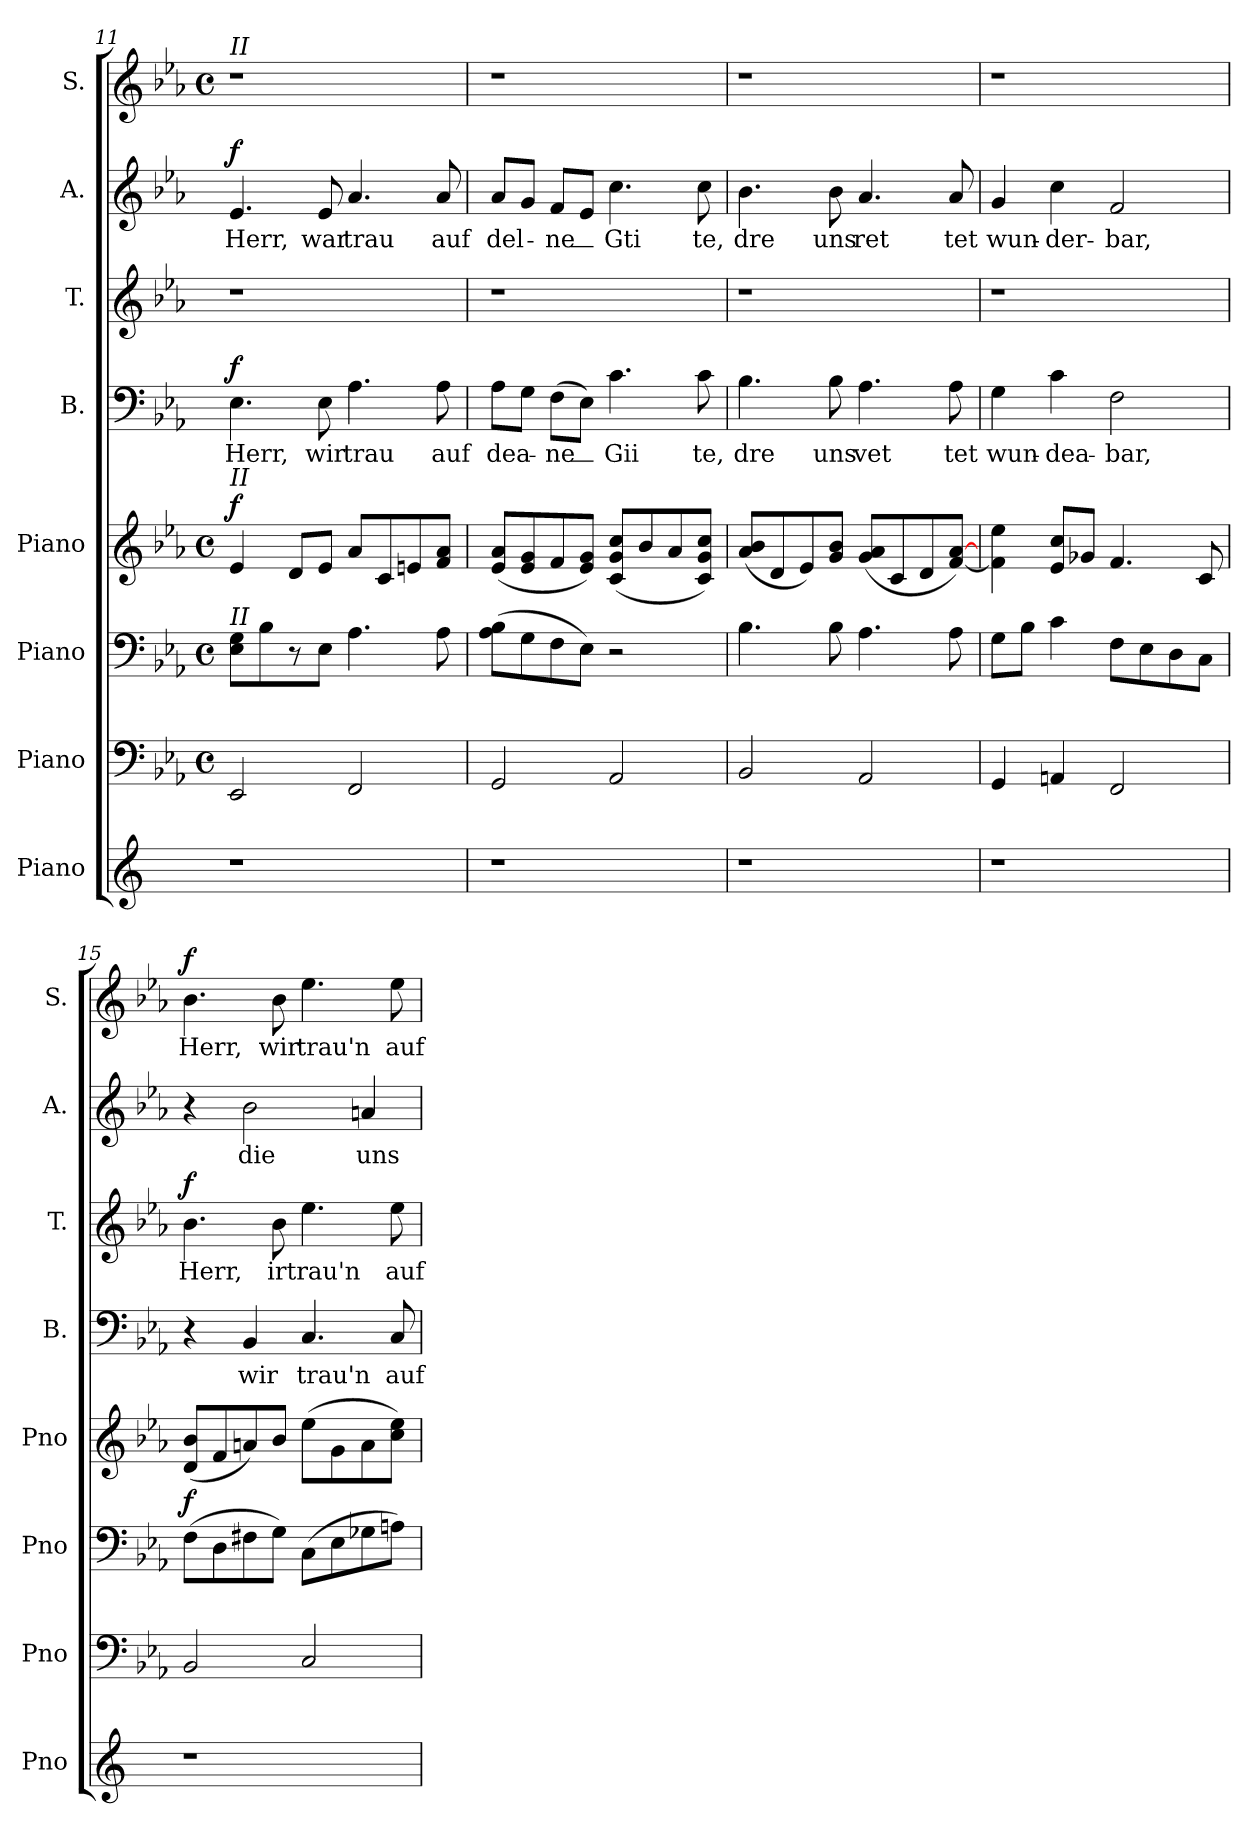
**kern	**kern	**kern	**dynam	**kern	**dynam	**kern	**text	**dynam	**kern	**text	**dynam	**kern	**text	**dynam	**kern	**text	**dynam
*part8	*part7	*part6	*part6	*part5	*part5	*part4	*part4	*part4	*part3	*part3	*part3	*part2	*part2	*part2	*part1	*part1	*part1
*staff8	*staff7	*staff6	*staff6	*staff5	*staff5	*staff4	*staff4	*staff4	*staff3	*staff3	*staff3	*staff2	*staff2	*staff2	*staff1	*staff1	*staff1
*I"Piano	*I"Piano	*I"Piano	*	*I"Piano	*	*I"B.	*	*	*I"T.	*	*	*I"A.	*	*	*I"S.	*	*
*I'Pno	*I'Pno	*I'Pno	*	*I'Pno	*	*I'B.	*	*	*I'T.	*	*	*I'A.	*	*	*I'S.	*	*
!!LO:PB:g=z
*clefG2	*clefF4	*clefF4	*	*clefG2	*	*clefF4	*	*	*clefG2	*	*	*clefG2	*	*	*clefG2	*	*
*k[]	*k[b-e-a-]	*k[b-e-a-]	*	*k[b-e-a-]	*	*k[b-e-a-]	*	*	*k[b-e-a-]	*	*	*k[b-e-a-]	*	*	*k[b-e-a-]	*	*
*	*M4/4	*M4/4	*	*M4/4	*	*	*	*	*	*	*	*	*	*	*M4/4	*	*
*	*met(c)	*met(c)	*	*met(c)	*	*	*	*	*	*	*	*	*	*	*met(c)	*	*
=11	=11	=11	=11	=11	=11	=11	=11	=11	=11	=11	=11	=11	=11	=11	=11	=11	=11
!	!	!	!	!	!	!	!	!	!	!	!	!	!	!	!LO:TX:a:i:t=II	!	!
!	!	!	!	!LO:TX:a:i:t=II	!	!	!	!	!	!	!	!	!	!	!	!	!
!	!	!LO:TX:a:i:t=II	!	!	!	!	!	!	!	!	!	!	!	!	!	!	!
!	!	!	!	!	!LO:DY:a	!	!	!LO:DY:a	!	!	!	!	!	!LO:DY:a	!	!	!
1r	2EE-/	8E-\ 8G\L	.	4e-/	f	4.E-\	Herr,	f	1r	.	.	4.e-/	Herr,	f	1r	.	.
.	.	8B-\	.	.	.	.	.	.	.	.	.	.	.	.	.	.	.
.	.	8r	.	8d/L	.	.	.	.	.	.	.	.	.	.	.	.	.
.	.	8E-\J	.	8e-/J	.	8E-\	wir	.	.	.	.	8e-/	war	.	.	.	.
.	2FF/	4.A-\	.	8a-/L	.	4.A-\	trau	.	.	.	.	4.a-/	trau	.	.	.	.
.	.	.	.	8c/	.	.	.	.	.	.	.	.	.	.	.	.	.
.	.	.	.	8en/	.	.	.	.	.	.	.	.	.	.	.	.	.
.	.	8A-\	.	8f/ 8a-/J	.	8A-\	auf	.	.	.	.	8a-/	auf	.	.	.	.
=12	=12	=12	=12	=12	=12	=12	=12	=12	=12	=12	=12	=12	=12	=12	=12	=12	=12
1r	2GG/	(8A-\ 8B-\L	.	(8e-/ 8a-/L	.	8A-\L	dea-	.	1r	.	.	8a-/L	del-	.	1r	.	.
.	.	8G\	.	8e-/ 8g/	.	8G\J	.	.	.	.	.	8g/J	.	.	.	.	.
.	.	8F\	.	8f/	.	(8F\L	ne_	.	.	.	.	8f/L	ne_	.	.	.	.
.	.	8E-\J)	.	8e-/ 8g/J)	.	8E-\J)	.	.	.	.	.	8e-/J	.	.	.	.	.
.	2AA-/	2r	.	(8c/ 8g/ 8cc/L	.	4.c\	Gii	.	.	.	.	4.cc\	Gti	.	.	.	.
.	.	.	.	8b-/	.	.	.	.	.	.	.	.	.	.	.	.	.
.	.	.	.	8a-/	.	.	.	.	.	.	.	.	.	.	.	.	.
.	.	.	.	8c/ 8g/ 8cc/J)	.	8c\	te,	.	.	.	.	8cc\	te,	.	.	.	.
=13	=13	=13	=13	=13	=13	=13	=13	=13	=13	=13	=13	=13	=13	=13	=13	=13	=13
1r	2BB-/	4.B-\	.	(8a-/ 8b-/L	.	4.B-\	dre	.	1r	.	.	4.b-\	dre	.	1r	.	.
.	.	.	.	8d/	.	.	.	.	.	.	.	.	.	.	.	.	.
.	.	.	.	8e-/)	.	.	.	.	.	.	.	.	.	.	.	.	.
.	.	8B-\	.	8g/ 8b-/J	.	8B-\	uns	.	.	.	.	8b-\	uns	.	.	.	.
.	2AA-/	4.A-\	.	(8g/ 8a-/L	.	4.A-\	vet	.	.	.	.	4.a-/	ret	.	.	.	.
.	.	.	.	8c/	.	.	.	.	.	.	.	.	.	.	.	.	.
.	.	.	.	8d/	.	.	.	.	.	.	.	.	.	.	.	.	.
.	.	8A-\	.	[8f/ [8a-/J)	.	8A-\	tet	.	.	.	.	8a-/	tet	.	.	.	.
!!LO:PB:g=z
=14	=14	=14	=14	=14	=14	=14	=14	=14	=14	=14	=14	=14	=14	=14	=14	=14	=14
1r	4GG/	8G\L	.	4f\] 4ee-\	.	4G\	wun-	.	1r	.	.	4g/	wun-	.	1r	.	.
.	.	8B-\J	.	.	.	.	.	.	.	.	.	.	.	.	.	.	.
.	4AAn/	4c\	.	8e-/ 8cc/L	.	4c\	dea-	.	.	.	.	4cc\	der-	.	.	.	.
.	.	.	.	8g-X/J	.	.	.	.	.	.	.	.	.	.	.	.	.
.	2FF/	8F\L	.	4.f/	.	2F\	bar,	.	.	.	.	2f/	bar,	.	.	.	.
.	.	8E-\	.	.	.	.	.	.	.	.	.	.	.	.	.	.	.
.	.	8D\	.	.	.	.	.	.	.	.	.	.	.	.	.	.	.
.	.	8C\J	.	8c/	.	.	.	.	.	.	.	.	.	.	.	.	.
=15	=15	=15	=15	=15	=15	=15	=15	=15	=15	=15	=15	=15	=15	=15	=15	=15	=15
!	!	!	!LO:DY:a	!	!	!	!	!	!	!	!LO:DY:a	!	!	!	!	!	!LO:DY:a
1r	2BB-/	(8F\L	f	(8d/ 8b-/L	.	4r	.	.	4.b-\	Herr,	f	4r	.	.	4.b-\	Herr,	f
.	.	8D\	.	8f/	.	.	.	.	.	.	.	.	.	.	.	.	.
.	.	8F#X\	.	8an/)	.	4BB-/	wir	.	.	.	.	2b-\	die	.	.	.	.
.	.	8G\J)	.	8b-/J	.	.	.	.	8b-\	irtrau'n	.	.	.	.	8b-\	wir	.
.	2C/	(8C\L	.	(8ee-\L	.	4.C/	trau'n	.	4.ee-\	.	.	.	.	.	4.ee-\	trau'n	.
.	.	8E-\	.	8g\	.	.	.	.	.	.	.	.	.	.	.	.	.
.	.	8G-X\	.	8a\	.	.	.	.	.	.	.	4an/	uns	.	.	.	.
.	.	8An\J)	.	8cc\ 8ee-\J)	.	8C/	auf	.	8ee-\	auf	.	.	.	.	8ee-\	auf	.
=	=	=	=	=	=	=	=	=	=	=	=	=	=	=	=	=	=
*-	*-	*-	*-	*-	*-	*-	*-	*-	*-	*-	*-	*-	*-	*-	*-	*-	*-
